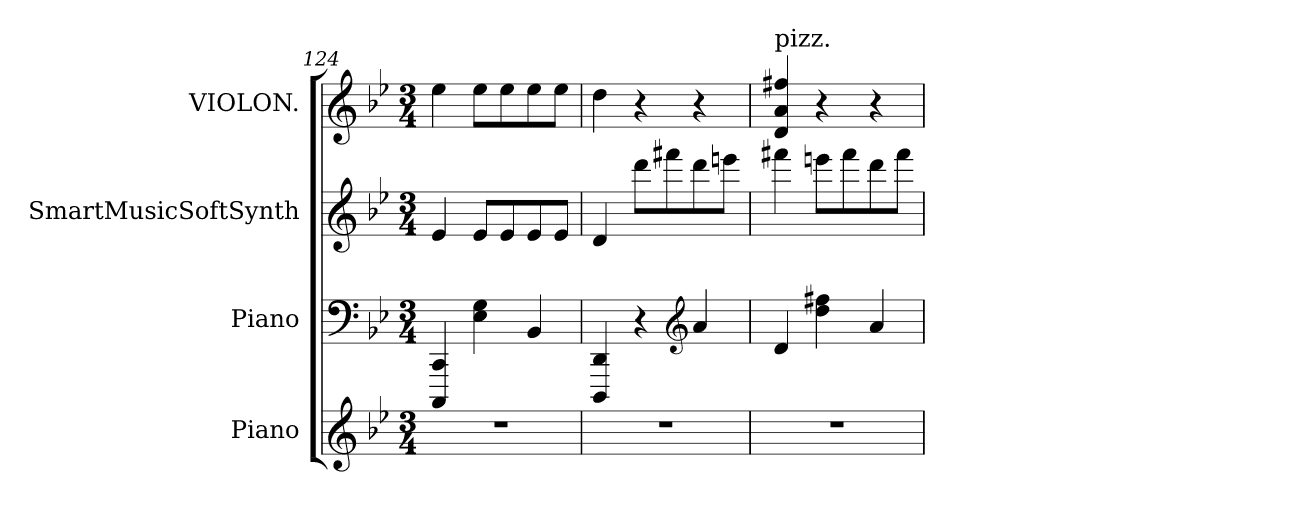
**kern	**kern	**kern	**kern
*part4	*part3	*part2	*part1
*staff4	*staff3	*staff2	*staff1
*I"Piano	*I"Piano	*I"SmartMusicSoftSynth	*I"VIOLON.
*I'P.	*	*	*
!!LO:LB:g=z
*clefG2	*clefF4	*clefG2	*clefG2
*k[b-e-]	*k[b-e-]	*k[b-e-]	*k[b-e-]
*B-:	*B-:	*B-:	*B-:
*M3/4	*M3/4	*M3/4	*M3/4
=124	=124	=124	=124
2.r	4CCC/ 4CC/	4e-/	4ee-\
.	4E-\ 4G\	8e-/L	8ee-\L
.	.	8e-/	8ee-\
.	4BB-/	8e-/	8ee-\
.	.	8e-/J	8ee-\J
=125	=125	=125	=125
2.r	4DDD/ 4DD/	4d/	4dd\
.	4r	8ddd\L	4r
.	.	8fff#X\	.
*	*clefG2	*	*
.	4a/	8ddd\	4r
.	.	8eeen\J	.
=126	=126	=126	=126
!	!	!	!LO:TX:t=pizz.
2.r	4d/	4fff#X\	4d/ 4a/ 4ff#X/
.	4dd\ 4ff#X\	8eeen\L	4r
.	.	8fff#\	.
.	4a/	8ddd\	4r
.	.	8fff#\J	.
=	=	=	=
*-	*-	*-	*-
